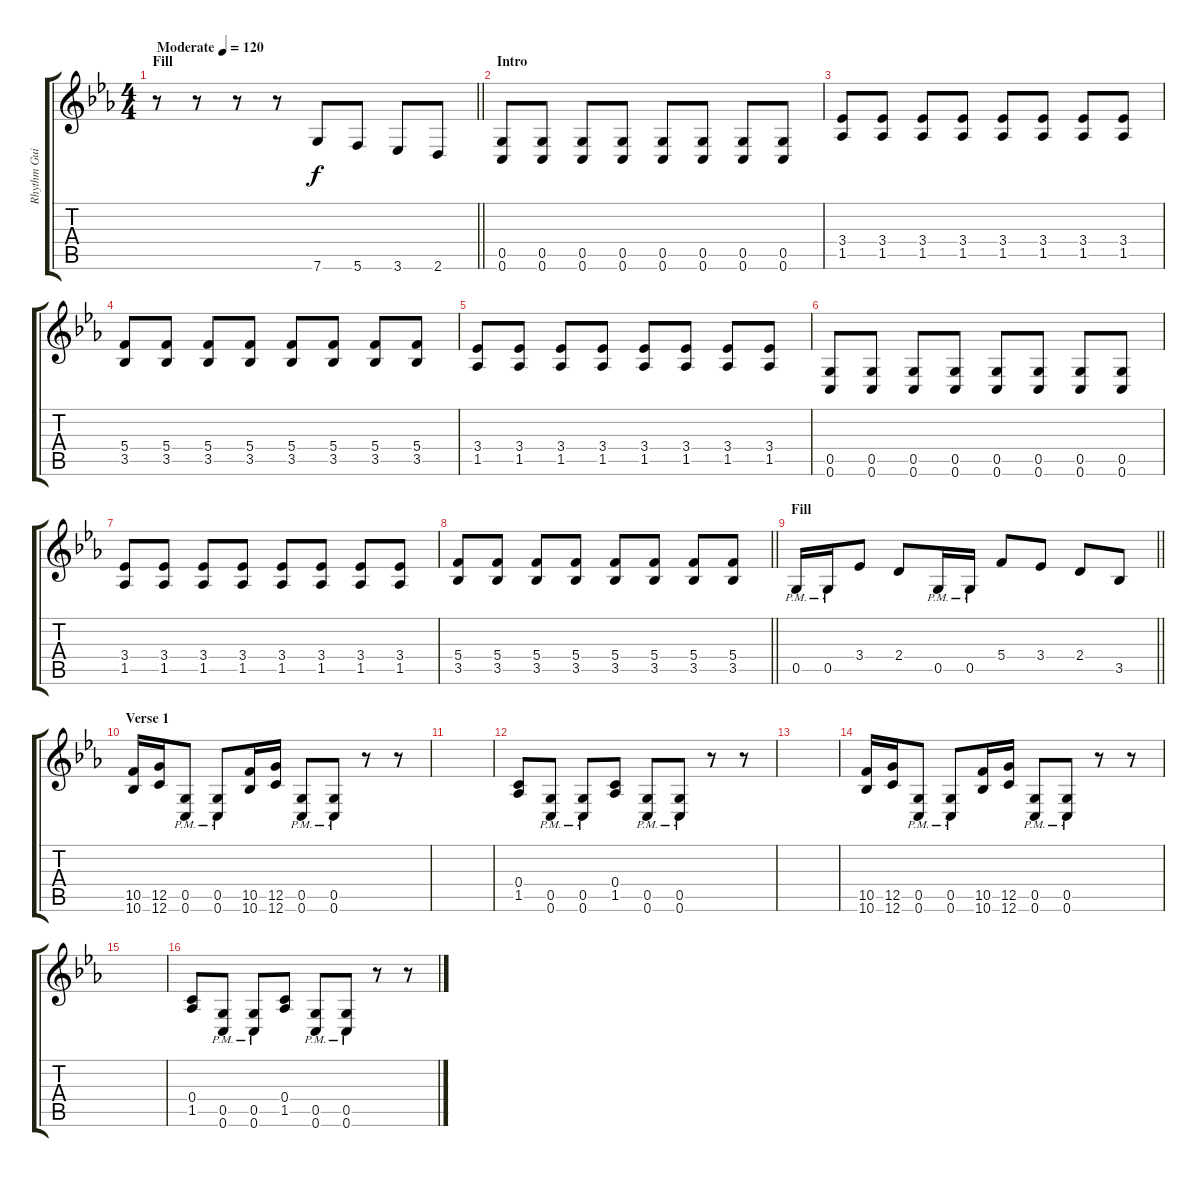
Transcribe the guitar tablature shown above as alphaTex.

\track ("Rhythm Guitar" "Rhythm Gui") {instrument distortionguitar}
\staff {score tabs}
\tuning (D4 A3 F3 C3 G2 C2) {hide}
\ts (4 4)
\section ("" "Fill")
\tempo (120 "Moderate")
\clef g2
\barLineRight lightlight
\ks cminor
r.8{dy f instrument distortionguitar} r.8 r.8 r.8 7.6.8 5.6.8 3.6.8 2.6.8 |
\section ("" "Intro")
(0.5 0.6).8 (0.5 0.6).8 (0.5 0.6).8 (0.5 0.6).8 (0.5 0.6).8 (0.5 0.6).8 (0.5 0.6).8 (0.5 0.6).8 |
(3.4 1.5).8 (3.4 1.5).8 (3.4 1.5).8 (3.4 1.5).8 (3.4 1.5).8 (3.4 1.5).8 (3.4 1.5).8 (3.4 1.5).8 |
(5.4 3.5).8 (5.4 3.5).8 (5.4 3.5).8 (5.4 3.5).8 (5.4 3.5).8 (5.4 3.5).8 (5.4 3.5).8 (5.4 3.5).8 |
(3.4 1.5).8 (3.4 1.5).8 (3.4 1.5).8 (3.4 1.5).8 (3.4 1.5).8 (3.4 1.5).8 (3.4 1.5).8 (3.4 1.5).8 |
(0.5 0.6).8 (0.5 0.6).8 (0.5 0.6).8 (0.5 0.6).8 (0.5 0.6).8 (0.5 0.6).8 (0.5 0.6).8 (0.5 0.6).8 |
(3.4 1.5).8 (3.4 1.5).8 (3.4 1.5).8 (3.4 1.5).8 (3.4 1.5).8 (3.4 1.5).8 (3.4 1.5).8 (3.4 1.5).8 |
\barLineRight lightlight
(5.4 3.5).8 (5.4 3.5).8 (5.4 3.5).8 (5.4 3.5).8 (5.4 3.5).8 (5.4 3.5).8 (5.4 3.5).8 (5.4 3.5).8 |
\section ("" "Fill")
\barLineRight lightlight
0.5{pm}.16 0.5{pm}.16 3.4.8 2.4.8 0.5{pm}.16 0.5{pm}.16 5.4.8 3.4.8 2.4.8 3.5.8 |
\section ("" "Verse 1")
(10.5 10.6).16 (12.5 12.6).16 (0.5{pm} 0.6{pm}).8 (0.5{pm} 0.6{pm}).8 (10.5 10.6).16 (12.5 12.6).16 (0.5{pm} 0.6{pm}).8 (0.5{pm} 0.6{pm}).8 r.8 r.8 |
|
(0.4 1.5).8 (0.5{pm} 0.6{pm}).8 (0.5{pm} 0.6{pm}).8 (0.4 1.5).8 (0.5{pm} 0.6{pm}).8 (0.5{pm} 0.6{pm}).8 r.8 r.8 |
|
(10.5 10.6).16 (12.5 12.6).16 (0.5{pm} 0.6{pm}).8 (0.5{pm} 0.6{pm}).8 (10.5 10.6).16 (12.5 12.6).16 (0.5{pm} 0.6{pm}).8 (0.5{pm} 0.6{pm}).8 r.8 r.8 |
|
(0.4 1.5).8 (0.5{pm} 0.6{pm}).8 (0.5{pm} 0.6{pm}).8 (0.4 1.5).8 (0.5{pm} 0.6{pm}).8 (0.5{pm} 0.6{pm}).8 r.8 r.8
